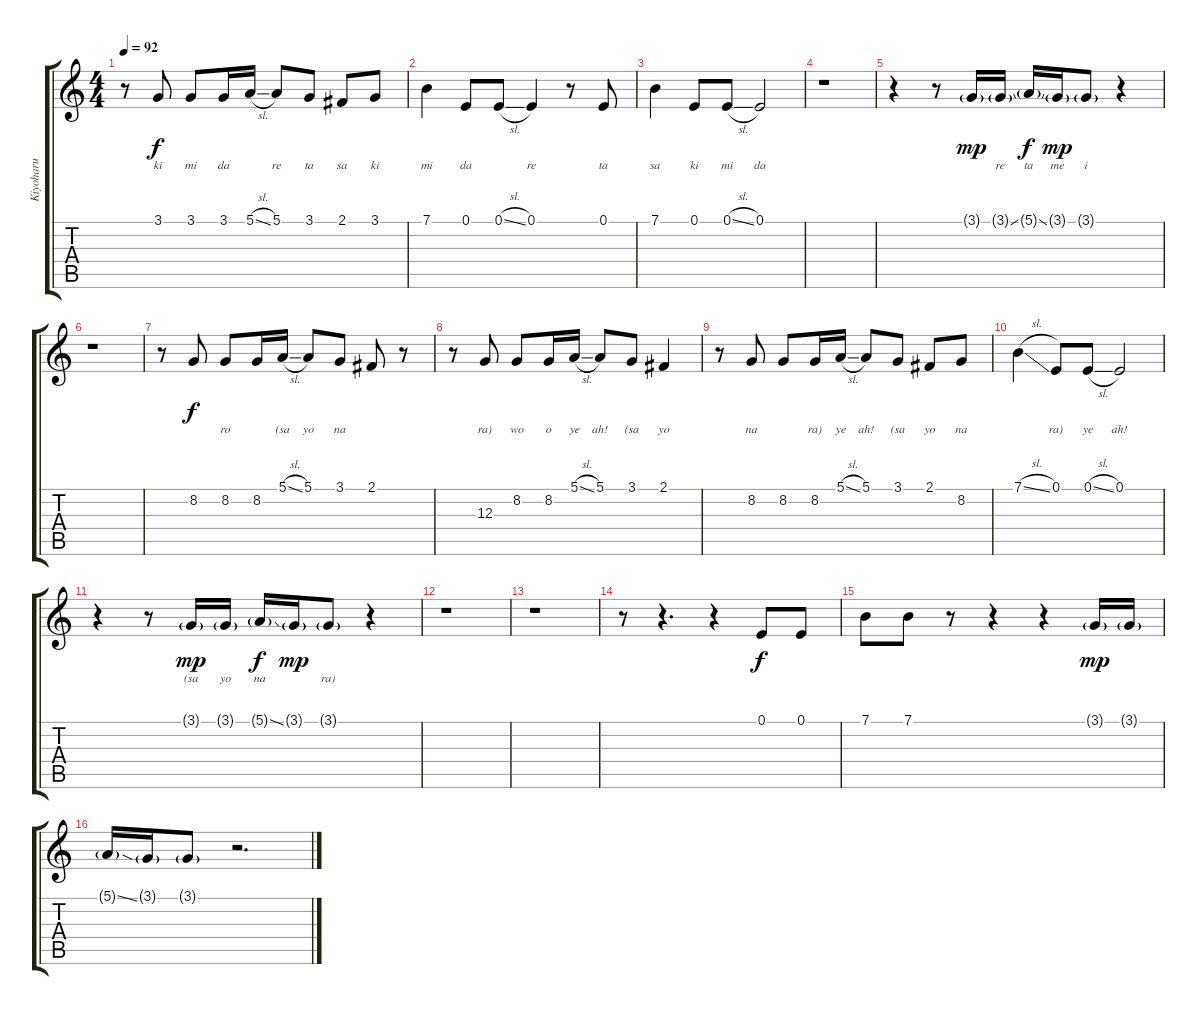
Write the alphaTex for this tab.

\track ("Kiyoharu" "Kiyoharu") {instrument baritonesax}
\staff {score tabs}
\tuning (E4 B3 G3 D3 A2 E2) {hide}
\ts (4 4)
\tempo 92
\clef g2
\ks c
r.8{dy mp} 3.1.8{lyrics (0 "ki") lyrics (1 "") lyrics (2 "") lyrics (3 "") lyrics (4 "") dy f} 3.1.8{lyrics (0 "mi") lyrics (1 "") lyrics (2 "") lyrics (3 "") lyrics (4 "")} 3.1.16{lyrics (0 "da") lyrics (1 "") lyrics (2 "") lyrics (3 "") lyrics (4 "")} 5.1{sl}.16{lyrics (0 "") lyrics (1 "") lyrics (2 "") lyrics (3 "") lyrics (4 "")} 5.1.8{lyrics (0 "re") lyrics (1 "") lyrics (2 "") lyrics (3 "") lyrics (4 "")} 3.1.8{lyrics (0 "ta") lyrics (1 "") lyrics (2 "") lyrics (3 "") lyrics (4 "")} 2.1.8{lyrics (0 "sa") lyrics (1 "") lyrics (2 "") lyrics (3 "") lyrics (4 "")} 3.1.8{lyrics (0 "ki") lyrics (1 "") lyrics (2 "") lyrics (3 "") lyrics (4 "")} |
7.1.4{lyrics (0 "mi") lyrics (1 "") lyrics (2 "") lyrics (3 "") lyrics (4 "")} 0.1.8{lyrics (0 "da") lyrics (1 "") lyrics (2 "") lyrics (3 "") lyrics (4 "")} 0.1{sl}.8{lyrics (0 "") lyrics (1 "") lyrics (2 "") lyrics (3 "") lyrics (4 "")} 0.1.4{lyrics (0 "re") lyrics (1 "") lyrics (2 "") lyrics (3 "") lyrics (4 "")} r.8 0.1.8{lyrics (0 "ta") lyrics (1 "") lyrics (2 "") lyrics (3 "") lyrics (4 "")} |
7.1.4{lyrics (0 "sa") lyrics (1 "") lyrics (2 "") lyrics (3 "") lyrics (4 "")} 0.1.8{lyrics (0 "ki") lyrics (1 "") lyrics (2 "") lyrics (3 "") lyrics (4 "")} 0.1{sl}.8{lyrics (0 "mi") lyrics (1 "") lyrics (2 "") lyrics (3 "") lyrics (4 "")} 0.1.2{lyrics (0 "da") lyrics (1 "") lyrics (2 "") lyrics (3 "") lyrics (4 "")} |
r.1 |
r.4 r.8 3.1{g}.16{lyrics (0 "") lyrics (1 "") lyrics (2 "") lyrics (3 "") lyrics (4 "") dy mp} 3.1{ss g}.16{lyrics (0 "re") lyrics (1 "") lyrics (2 "") lyrics (3 "") lyrics (4 "")} 5.1{ss g}.16{lyrics (0 "ta") lyrics (1 "") lyrics (2 "") lyrics (3 "") lyrics (4 "") dy f} 3.1{g}.16{lyrics (0 "me") lyrics (1 "") lyrics (2 "") lyrics (3 "") lyrics (4 "") dy mp} 3.1{g}.8{lyrics (0 "i") lyrics (1 "") lyrics (2 "") lyrics (3 "") lyrics (4 "")} r.4 |
r.1 |
r.8 8.2.8{lyrics (0 "") lyrics (1 "") lyrics (2 "") lyrics (3 "") lyrics (4 "") dy f} 8.2.8{lyrics (0 "ro") lyrics (1 "") lyrics (2 "") lyrics (3 "") lyrics (4 "")} 8.2.16{lyrics (0 "") lyrics (1 "") lyrics (2 "") lyrics (3 "") lyrics (4 "")} 5.1{sl}.16{lyrics (0 "(sa") lyrics (1 "") lyrics (2 "") lyrics (3 "") lyrics (4 "")} 5.1.8{lyrics (0 "yo") lyrics (1 "") lyrics (2 "") lyrics (3 "") lyrics (4 "")} 3.1.8{lyrics (0 "na") lyrics (1 "") lyrics (2 "") lyrics (3 "") lyrics (4 "")} 2.1.8{lyrics (0 "") lyrics (1 "") lyrics (2 "") lyrics (3 "") lyrics (4 "")} r.8 |
r.8 12.3.8{lyrics (0 "ra)") lyrics (1 "") lyrics (2 "") lyrics (3 "") lyrics (4 "")} 8.2.8{lyrics (0 "wo") lyrics (1 "") lyrics (2 "") lyrics (3 "") lyrics (4 "")} 8.2.16{lyrics (0 "o") lyrics (1 "") lyrics (2 "") lyrics (3 "") lyrics (4 "")} 5.1{sl}.16{lyrics (0 "ye") lyrics (1 "") lyrics (2 "") lyrics (3 "") lyrics (4 "")} 5.1.8{lyrics (0 "ah!") lyrics (1 "") lyrics (2 "") lyrics (3 "") lyrics (4 "")} 3.1.8{lyrics (0 "(sa") lyrics (1 "") lyrics (2 "") lyrics (3 "") lyrics (4 "")} 2.1.4{lyrics (0 "yo") lyrics (1 "") lyrics (2 "") lyrics (3 "") lyrics (4 "")} |
r.8 8.2.8{lyrics (0 "na") lyrics (1 "") lyrics (2 "") lyrics (3 "") lyrics (4 "")} 8.2.8{lyrics (0 "") lyrics (1 "") lyrics (2 "") lyrics (3 "") lyrics (4 "")} 8.2.16{lyrics (0 "ra)") lyrics (1 "") lyrics (2 "") lyrics (3 "") lyrics (4 "")} 5.1{sl}.16{lyrics (0 "ye") lyrics (1 "") lyrics (2 "") lyrics (3 "") lyrics (4 "")} 5.1.8{lyrics (0 "ah!") lyrics (1 "") lyrics (2 "") lyrics (3 "") lyrics (4 "")} 3.1.8{lyrics (0 "(sa") lyrics (1 "") lyrics (2 "") lyrics (3 "") lyrics (4 "")} 2.1.8{lyrics (0 "yo") lyrics (1 "") lyrics (2 "") lyrics (3 "") lyrics (4 "")} 8.2.8{lyrics (0 "na") lyrics (1 "") lyrics (2 "") lyrics (3 "") lyrics (4 "")} |
7.1{sl}.4{lyrics (0 "") lyrics (1 "") lyrics (2 "") lyrics (3 "") lyrics (4 "")} 0.1.8{lyrics (0 "ra)") lyrics (1 "") lyrics (2 "") lyrics (3 "") lyrics (4 "")} 0.1{sl}.8{lyrics (0 "ye") lyrics (1 "") lyrics (2 "") lyrics (3 "") lyrics (4 "")} 0.1.2{lyrics (0 "ah!") lyrics (1 "") lyrics (2 "") lyrics (3 "") lyrics (4 "")} |
r.4 r.8 3.1{g}.16{lyrics (0 "(sa") lyrics (1 "") lyrics (2 "") lyrics (3 "") lyrics (4 "") dy mp} 3.1{g}.16{lyrics (0 "yo") lyrics (1 "") lyrics (2 "") lyrics (3 "") lyrics (4 "")} 5.1{ss g}.16{lyrics (0 "na") lyrics (1 "") lyrics (2 "") lyrics (3 "") lyrics (4 "") dy f} 3.1{g}.16{lyrics (0 "") lyrics (1 "") lyrics (2 "") lyrics (3 "") lyrics (4 "") dy mp} 3.1{g}.8{lyrics (0 "ra)") lyrics (1 "") lyrics (2 "") lyrics (3 "") lyrics (4 "")} r.4 |
r.1 |
r.1 |
r.8 r.4{d} r.4 0.1.8{dy f} 0.1.8 |
7.1.8 7.1.8 r.8 r.4 r.4 3.1{g}.16{dy mp} 3.1{g}.16 |
5.1{ss g}.16 3.1{g}.16 3.1{g}.8 r.2{d}
